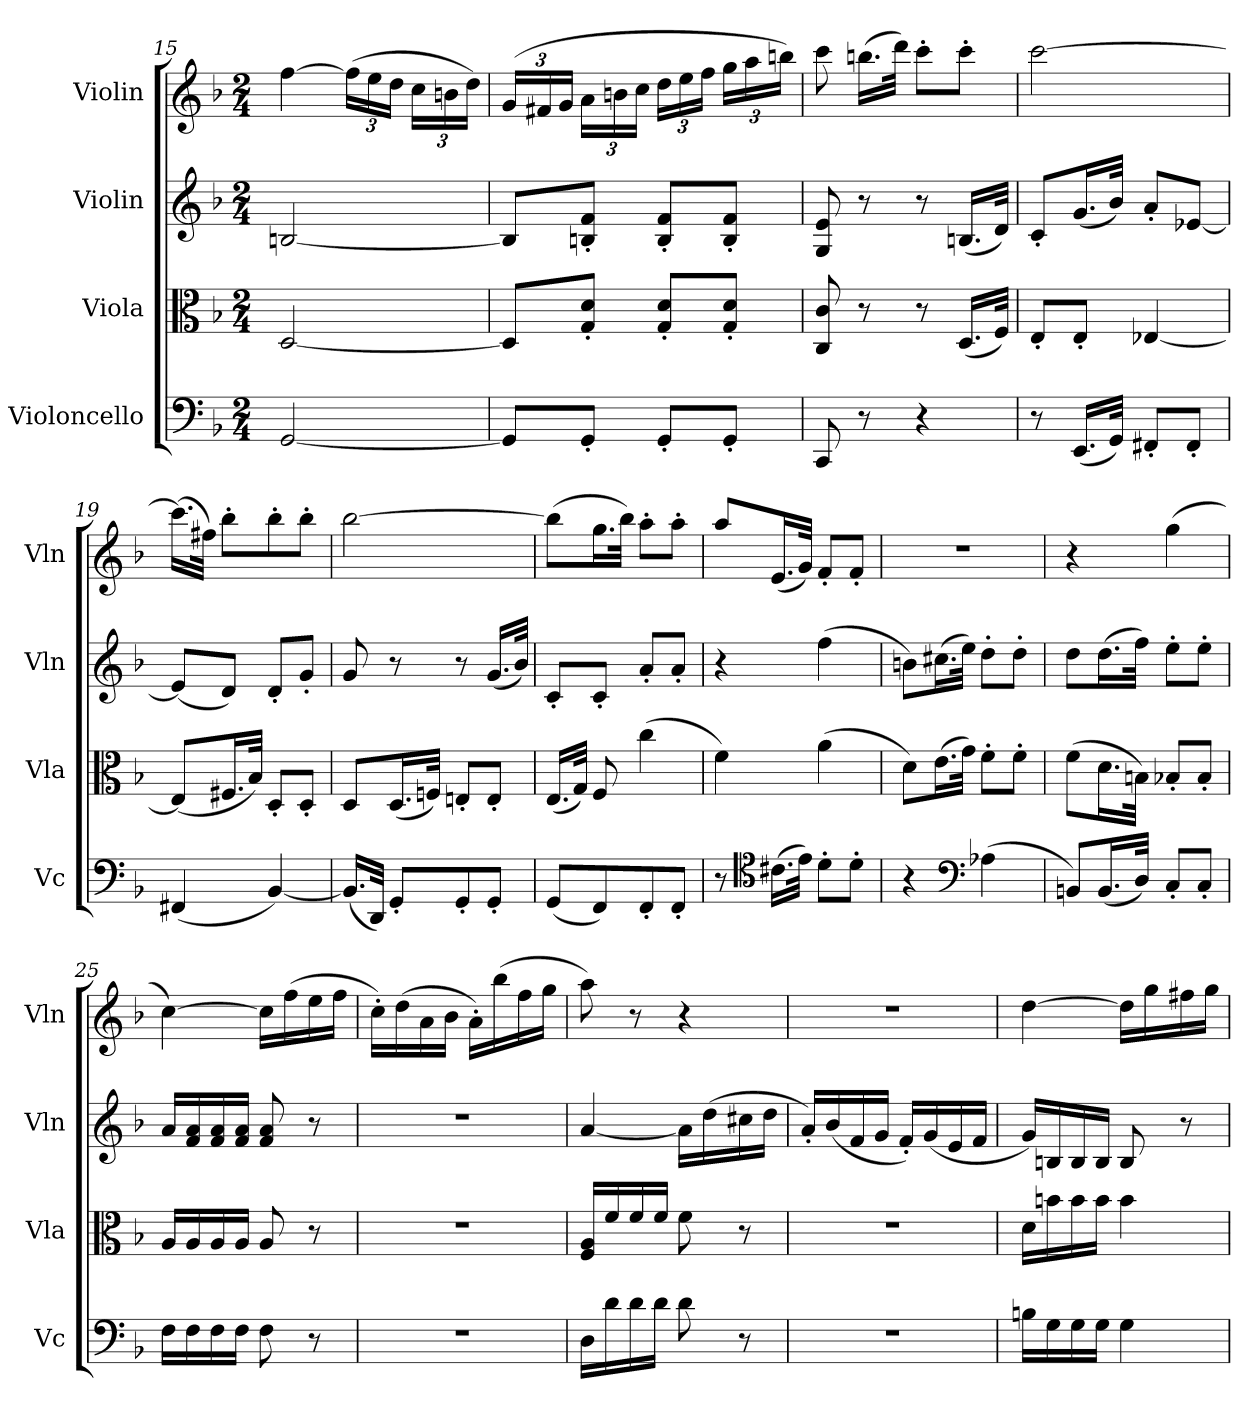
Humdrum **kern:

**kern	**kern	**kern	**kern
*part4	*part3	*part2	*part1
*staff4	*staff3	*staff2	*staff1
*I"Violoncello	*I"Viola	*I"Violin	*I"Violin
*I'Vc	*I'Vla	*I'Vln	*I'Vln
*clefF4	*clefC3	*clefG2	*clefG2
*k[b-]	*k[b-]	*k[b-]	*k[b-]
*M2/4	*M2/4	*M2/4	*M2/4
=15	=15	=15	=15
[2GG/	[2D/	[2Bn/	[4ff\
.	.	.	(24ff\LL]
.	.	.	24ee\
.	.	.	24dd\JJ
.	.	.	24cc\LL
.	.	.	24bn\
.	.	.	24dd\JJ)
=16	=16	=16	=16
8GG/L]	8D/L]	8B/L]	(24g/LL
.	.	.	24f#X/
.	.	.	24g/JJ
8GG'/J	8G'/ 8d'/J	8Bn'/ 8f'/J	24a\LL
.	.	.	24bn\
.	.	.	24cc\JJ
8GG'/L	8G'/ 8d'/L	8B'/ 8f'/L	24dd\LL
.	.	.	24ee\
.	.	.	24ff\JJ
8GG'/J	8G'/ 8d'/J	8B'/ 8f'/J	24gg\LL
.	.	.	24aa\
.	.	.	24bbn\JJ)
=17	=17	=17	=17
8CC/	8C/ 8c/	8G/ 8e/	8ccc\
8r	8r	8r	(16.bbn\LL
.	.	.	32ddd\JJk)
4r	8r	8r	8ccc'\L
.	(16.D/LL	(16.Bn/LL	8ccc'\J
.	32F/JJk)	32d/JJk)	.
=18	=18	=18	=18
8r	8E'/L	8c'/L	[2ccc\
(16.EE/LL	8E'/J	(16.g/L	.
32GG/JJk)	.	32b-/JJk)	.
8FF#X'/L	[4E-X/	8a'/L	.
8FF#'/J	.	[8e-X/J	.
=19	=19	=19	=19
(4FF#X/	(8E-/L]	(8e-/L]	(16.ccc\LL]
.	.	.	32ff#X\JJk)
.	16.F#X/L	8d/J)	8bb-'\L
.	32B-/JJk)	.	.
[4BB-/)	8D'/L	8d'/L	8bb-'\
.	8D'/J	8g'/J	8bb-'\J
=20	=20	=20	=20
(16.BB-/LL]	8D/L	8g/	[2bb-\
32DD/JJk)	.	.	.
8GG'/L	(16.D/L	8r	.
.	32Fn/JJk)	.	.
8GG'/	8En'/L	8r	.
8GG'/J	8E'/J	(16.g/LL	.
.	.	32b-/JJk)	.
=21	=21	=21	=21
(8GG/L	(16.E/LL	8c'/L	(8bb-\L]
.	32G/JJk)	.	.
8FF/)	8F/	8c'/J	16.gg\L
.	.	.	32bb-\JJk)
8FF'/	(4cc\	8a'/L	8aa'\L
8FF'/J	.	8a'/J	8aa'\J
=22	=22	=22	=22
8r	4f\)	4r	8aa/L
*clefC4	*	*	*
(16.c#X\LL	.	.	(16.e/L
32e\JJk)	.	.	32g/JJk)
8d'\L	(4a\	(4ff\	8f'/L
8d'\J	.	.	8f'/J
=23	=23	=23	=23
4r	8d\L)	8bn\L)	2r
.	(16.e\L	(16.cc#X\L	.
.	32g\JJk)	32ee\JJk)	.
*clefF4	*	*	*
(4A-X\	8f'\L	8dd'\L	.
.	8f'\J	8dd'\J	.
=24	=24	=24	=24
8BBn/L)	(8f\L	8dd\L	4r
(16.BB/L	16.d\L	(16.dd\L	.
32D/JJk)	32Bn\JJk)	32ff\JJk)	.
8C'/L	8B-X'/L	8ee'\L	(4gg\
8C'/J	8B-'/J	8ee'\J	.
=25	=25	=25	=25
16F\LL	16A/LL	16a/LL	[4cc\)
16F\	16A/	16f/ 16a/	.
16F\	16A/	16f/ 16a/	.
16F\JJ	16A/JJ	16f/ 16a/JJ	.
8F\	8A/	8f/ 8a/	16cc\LL]
.	.	.	(16ff\
8r	8r	8r	16ee\
.	.	.	16ff\JJ
=26	=26	=26	=26
2r	2r	2r	16cc'\LL)
.	.	.	(16dd\
.	.	.	16a\
.	.	.	16b-\JJ
.	.	.	16a'\LL)
.	.	.	(16bb-\
.	.	.	16ff\
.	.	.	16gg\JJ
=27	=27	=27	=27
16D\LL	16F/ 16A/LL	[4a/	8aa\)
16d\	16f/	.	.
16d\	16f/	.	8r
16d\JJ	16f/JJ	.	.
8d\	8f\	16a\LL]	4r
.	.	(16dd\	.
8r	8r	16cc#X\	.
.	.	16dd\JJ	.
=28	=28	=28	=28
2r	2r	16a'/LL)	2r
.	.	(16b-/	.
.	.	16f/	.
.	.	16g/JJ	.
.	.	16f'/LL)	.
.	.	(16g/	.
.	.	16e/	.
.	.	16f/JJ	.
=29	=29	=29	=29
16Bn\LL	16d\LL	16g/LL)	[4dd\
16G\	16bn\	16Bn/	.
16G\	16b\	16B/	.
16G\JJ	16b\JJ	16B/JJ	.
4G\	4b\	8B/	16dd\LL]
.	.	.	16gg\
.	.	8r	16ff#X\
.	.	.	16gg\JJ
=	=	=	=
*-	*-	*-	*-
